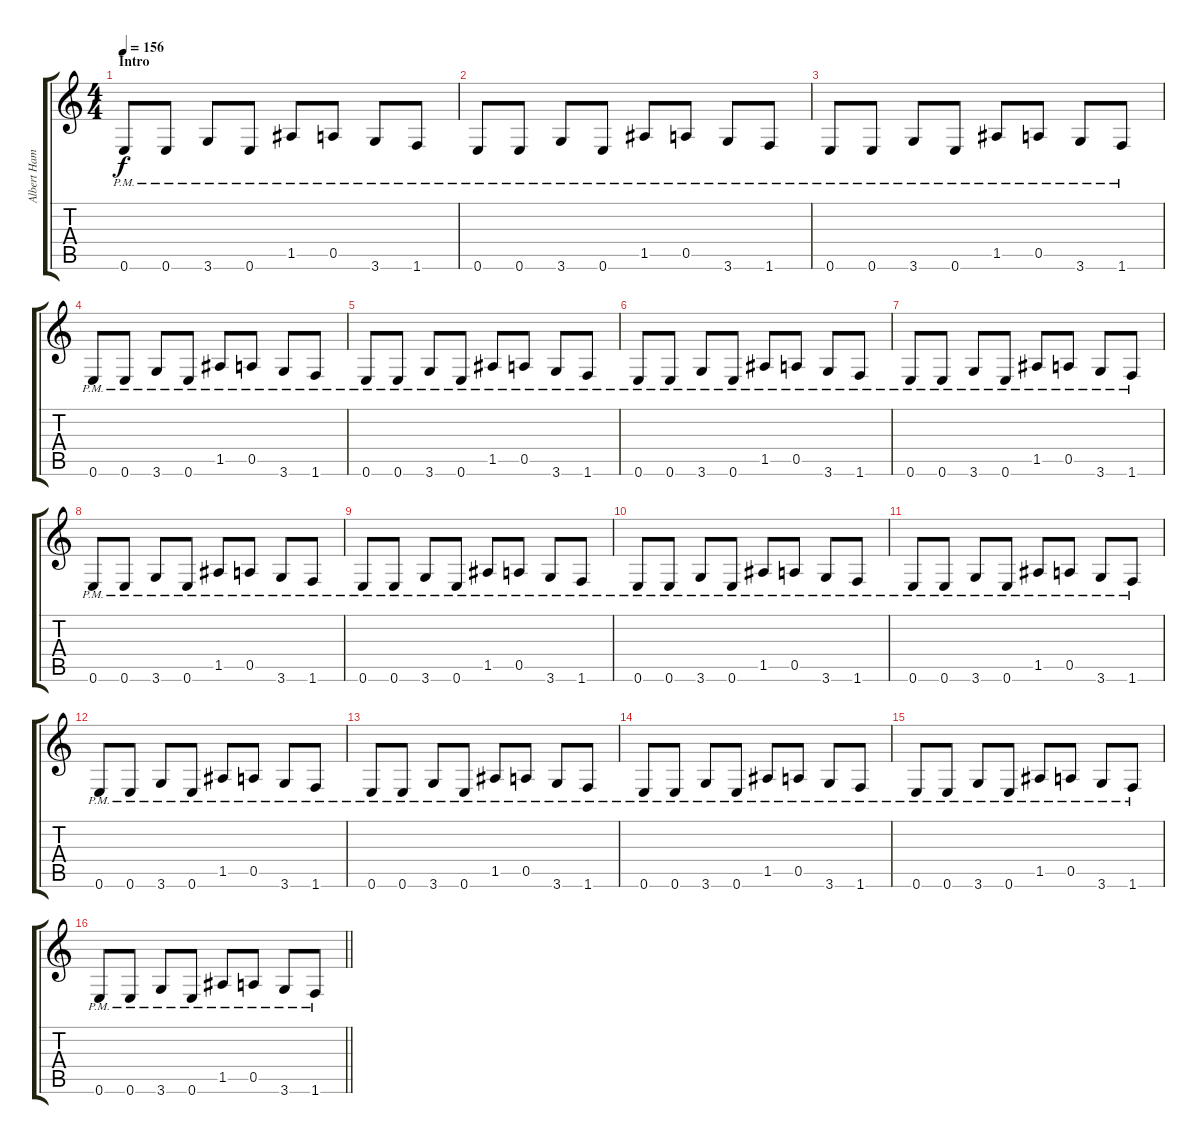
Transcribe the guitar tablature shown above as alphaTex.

\track ("Albert Hammond Jr. (Rythm Guitar)" "Albert Ham") {instrument overdrivenguitar}
\staff {score tabs}
\tuning (E4 B3 G3 D3 A2 E2) {hide}
\ts (4 4)
\section ("" "Intro")
\tempo 156
\clef g2
\ks c
0.6{pm}.8{dy f instrument overdrivenguitar} 0.6{pm}.8 3.6{pm}.8 0.6{pm}.8 1.5{pm}.8 0.5{pm}.8 3.6{pm}.8 1.6{pm}.8 |
0.6{pm}.8 0.6{pm}.8 3.6{pm}.8 0.6{pm}.8 1.5{pm}.8 0.5{pm}.8 3.6{pm}.8 1.6{pm}.8 |
0.6{pm}.8 0.6{pm}.8 3.6{pm}.8 0.6{pm}.8 1.5{pm}.8 0.5{pm}.8 3.6{pm}.8 1.6{pm}.8 |
0.6{pm}.8 0.6{pm}.8 3.6{pm}.8 0.6{pm}.8 1.5{pm}.8 0.5{pm}.8 3.6{pm}.8 1.6{pm}.8 |
0.6{pm}.8 0.6{pm}.8 3.6{pm}.8 0.6{pm}.8 1.5{pm}.8 0.5{pm}.8 3.6{pm}.8 1.6{pm}.8 |
0.6{pm}.8 0.6{pm}.8 3.6{pm}.8 0.6{pm}.8 1.5{pm}.8 0.5{pm}.8 3.6{pm}.8 1.6{pm}.8 |
0.6{pm}.8 0.6{pm}.8 3.6{pm}.8 0.6{pm}.8 1.5{pm}.8 0.5{pm}.8 3.6{pm}.8 1.6{pm}.8 |
0.6{pm}.8 0.6{pm}.8 3.6{pm}.8 0.6{pm}.8 1.5{pm}.8 0.5{pm}.8 3.6{pm}.8 1.6{pm}.8 |
0.6{pm}.8 0.6{pm}.8 3.6{pm}.8 0.6{pm}.8 1.5{pm}.8 0.5{pm}.8 3.6{pm}.8 1.6{pm}.8 |
0.6{pm}.8 0.6{pm}.8 3.6{pm}.8 0.6{pm}.8 1.5{pm}.8 0.5{pm}.8 3.6{pm}.8 1.6{pm}.8 |
0.6{pm}.8 0.6{pm}.8 3.6{pm}.8 0.6{pm}.8 1.5{pm}.8 0.5{pm}.8 3.6{pm}.8 1.6{pm}.8 |
0.6{pm}.8 0.6{pm}.8 3.6{pm}.8 0.6{pm}.8 1.5{pm}.8 0.5{pm}.8 3.6{pm}.8 1.6{pm}.8 |
0.6{pm}.8 0.6{pm}.8 3.6{pm}.8 0.6{pm}.8 1.5{pm}.8 0.5{pm}.8 3.6{pm}.8 1.6{pm}.8 |
0.6{pm}.8 0.6{pm}.8 3.6{pm}.8 0.6{pm}.8 1.5{pm}.8 0.5{pm}.8 3.6{pm}.8 1.6{pm}.8 |
0.6{pm}.8 0.6{pm}.8 3.6{pm}.8 0.6{pm}.8 1.5{pm}.8 0.5{pm}.8 3.6{pm}.8 1.6{pm}.8 |
\barLineRight lightlight
0.6{pm}.8 0.6{pm}.8 3.6{pm}.8 0.6{pm}.8 1.5{pm}.8 0.5{pm}.8 3.6{pm}.8 1.6{pm}.8
